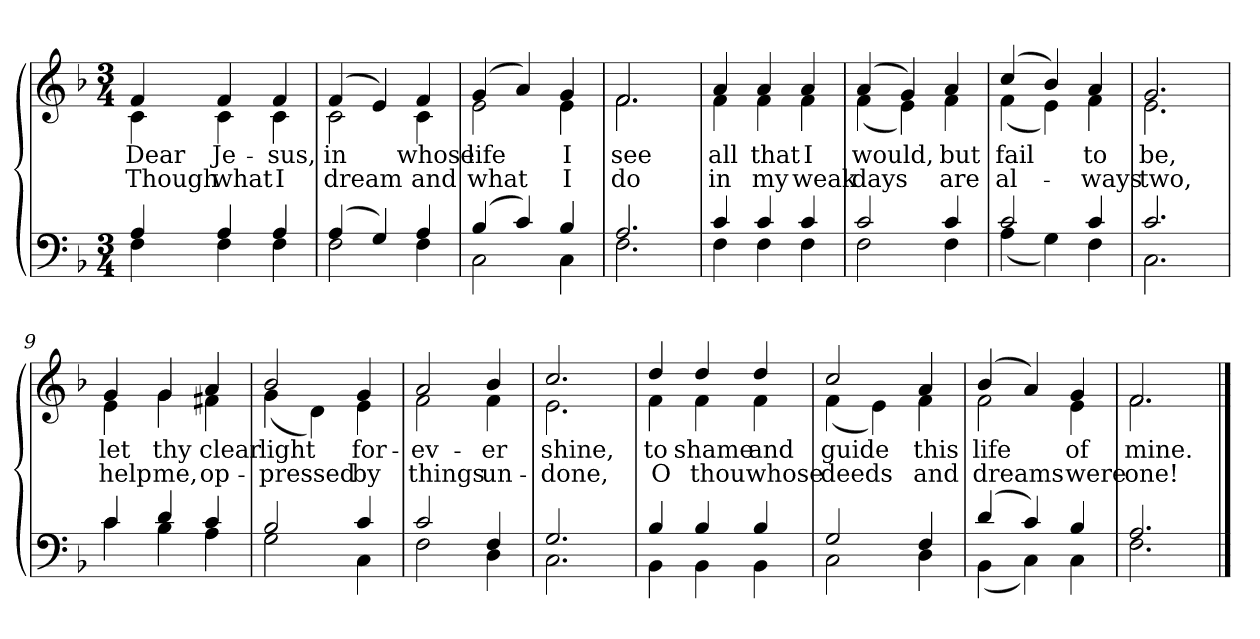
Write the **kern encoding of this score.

**kern	**kern	**text	**text
*part2	*part1	*part1	*part1
*staff2	*staff1	*staff1	*staff1
*clefF4	*clefG2	*	*
*k[b-]	*k[b-]	*	*
*M3/4	*M3/4	*	*
=1	=1	=1	=1
*^	*	*	*
!	!	!LO:TX:b:i:t=Verse	!	!
!	!	!	!LO:LY:b	!LO:LY:b
*	*	*^	*	*
4A/	4F\	4f/	4c\	Dear	Though
!	!	!	!	!LO:LY:b	!LO:LY:b
4A/	4F\	4f/	4c\	Je-	what
!	!	!	!	!LO:LY:b	!LO:LY:b
4A/	4F\	4f/	4c\	-sus,	I
=2	=2	=2	=2	=2	=2
!	!	!	!	!LO:LY:b	!LO:LY:b
(>4A/	2F\	(>4f/	2c\	in	dream
4G/)	.	4e/)	.	.	.
!	!	!	!	!LO:LY:b	!LO:LY:b
4A/	4F\	4f/	4c\	whose	and
=3	=3	=3	=3	=3	=3
!	!	!	!	!LO:LY:b	!LO:LY:b
(>4B-/	2C\	(>4g/	2e\	life	what
4c/)	.	4a/)	.	.	.
!	!	!	!	!LO:LY:b	!LO:LY:b
4B-/	4C\	4g/	4e\	I	I
=4	=4	=4	=4	=4	=4
!	!	!	!	!LO:LY:b	!LO:LY:b
2.A/	2.F\	2.f/	2.f\	see	do
!!LO:LB:g=z	!!
=5	=5	=5	=5	=5	=5
!	!	!	!	!LO:LY:b	!LO:LY:b
4c/	4F\	4a/	4f\	all	in
!	!	!	!	!LO:LY:b	!LO:LY:b
4c/	4F\	4a/	4f\	that	my
!	!	!	!	!LO:LY:b	!LO:LY:b
4c/	4F\	4a/	4f\	I	weak
=6	=6	=6	=6	=6	=6
!	!	!	!	!LO:LY:b	!LO:LY:b
2c/	2F\	(>4a/	(<4f\	would,	days
.	.	4g/)	4e\)	.	.
!	!	!	!	!LO:LY:b	!LO:LY:b
4c/	4F\	4a/	4f\	but	are
=7	=7	=7	=7	=7	=7
!	!	!	!	!LO:LY:b	!LO:LY:b
2c/	(<4A\	(>4cc/	(<4f\	fail	al-
.	4G\)	4b-/)	4e\)	.	.
!	!	!	!	!LO:LY:b	!LO:LY:b
4c/	4F\	4a/	4f\	to	-ways
=8	=8	=8	=8	=8	=8
!	!	!	!	!LO:LY:b	!LO:LY:b
2.c/	2.C\	2.g/	2.e\	be,	two,
!!LO:LB:g=z	!!
=9	=9	=9	=9	=9	=9
!	!	!	!	!LO:LY:b	!LO:LY:b
4c/	4c\	4g/	4e\	let	help
!	!	!	!	!LO:LY:b	!LO:LY:b
4d/	4B-\	4g/	4g\	thy	me,
!	!	!	!	!LO:LY:b	!LO:LY:b
4c/	4A\	4a/	4f#X\	clear	op-
=10	=10	=10	=10	=10	=10
!	!	!	!	!LO:LY:b	!LO:LY:b
2B-/	2G\	2b-/	(<4g\	light	-pressed
.	.	.	4d\)	.	.
!	!	!	!	!LO:LY:b	!LO:LY:b
4c/	4C\	4g/	4e\	for-	by
=11	=11	=11	=11	=11	=11
!	!	!	!	!LO:LY:b	!LO:LY:b
2c/	2F\	2a/	2f\	-ev-	things
!	!	!	!	!LO:LY:b	!LO:LY:b
4F/	4D\	4b-/	4f\	-er	un-
=12	=12	=12	=12	=12	=12
!	!	!	!	!LO:LY:b	!LO:LY:b
2.G/	2.C\	2.cc/	2.e\	shine,	-done,
!!LO:LB:g=z	!!
=13	=13	=13	=13	=13	=13
!	!	!	!	!LO:LY:b	!LO:LY:b
4B-/	4BB-\	4dd/	4f\	to	O
!	!	!	!	!LO:LY:b	!LO:LY:b
4B-/	4BB-\	4dd/	4f\	shame	thou
!	!	!	!	!LO:LY:b	!LO:LY:b
4B-/	4BB-\	4dd/	4f\	and	whose
=14	=14	=14	=14	=14	=14
!	!	!	!	!LO:LY:b	!LO:LY:b
2G/	2C\	2cc/	(<4f\	guide	deeds
.	.	.	4e\)	.	.
!	!	!	!	!LO:LY:b	!LO:LY:b
4F/	4D\	4a/	4f\	this	and
=15	=15	=15	=15	=15	=15
!	!	!	!	!LO:LY:b	!LO:LY:b
(>4d/	(<4BB-\	(>4b-/	2f\	life	dreams
4c/)	4C\)	4a/)	.	.	.
!	!	!	!	!LO:LY:b	!LO:LY:b
4B-/	4C\	4g/	4e\	of	were
=16	=16	=16	=16	=16	=16
!	!	!	!	!LO:LY:b	!LO:LY:b
2.A/	2.F\	2.f/	2.f\	mine.	one!
*v	*v	*	*	*	*
*	*v	*v	*	*
==	==	==	==
*-	*-	*-	*-
